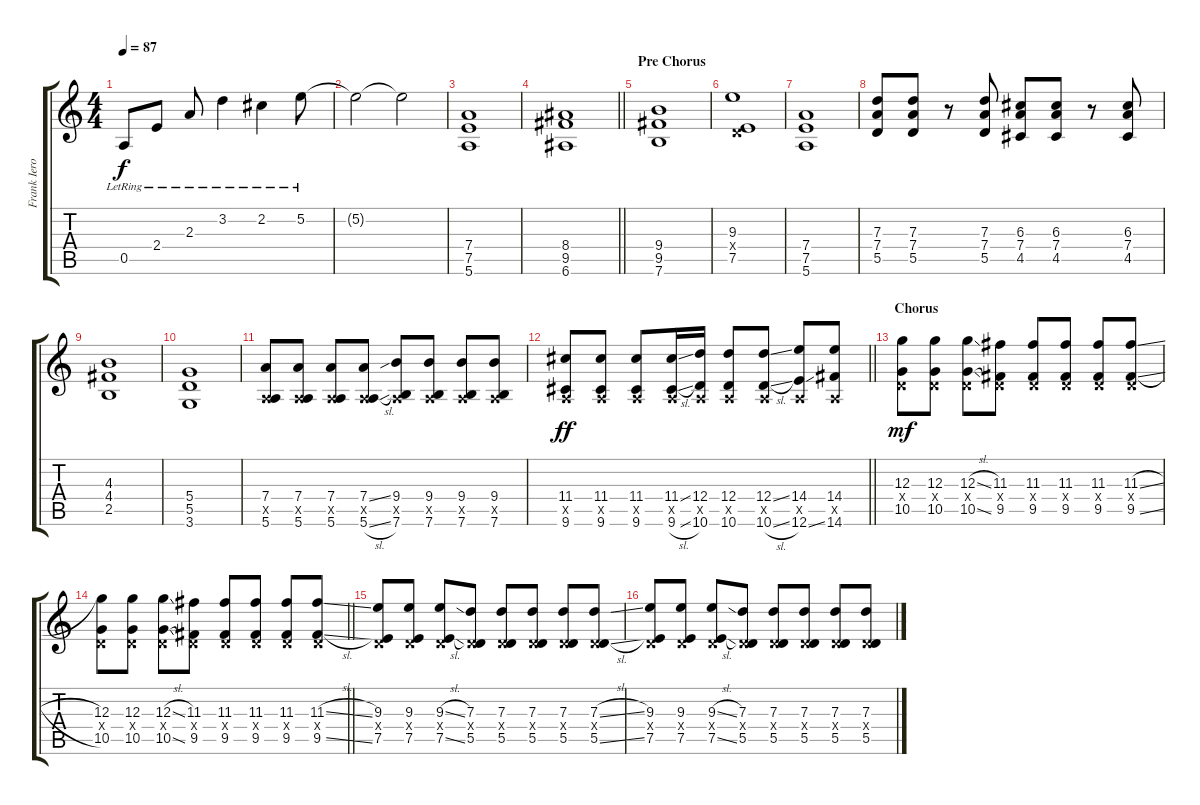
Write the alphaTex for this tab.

\track ("Frank Iero" "Frank Iero") {instrument overdrivenguitar}
\staff {score tabs}
\tuning (E4 B3 G3 D3 A2 E2) {hide}
\ts (4 4)
\tempo 87
\clef g2
\ks c
0.5{lr}.8{dy f} 2.4{lr}.8 2.3{lr}.8 3.2{lr}.4 2.2{lr}.4 5.2{lr}.8 |
5.2{t}.2 5.2{t}.2 |
(7.4 7.5 5.6).1 |
\barLineRight lightlight
(8.4 9.5 6.6).1 |
\section ("" "Pre Chorus")
(9.4 9.5 7.6).1 |
(9.3 0.4{x} 7.5).1 |
(7.4 7.5 5.6).1 |
(7.3 7.4 5.5).8{instrument distortionguitar} (7.3 7.4 5.5).8 r.8 (7.3 7.4 5.5).8 (6.3 7.4 4.5).8 (6.3 7.4 4.5).8 r.8 (6.3 7.4 4.5).8 |
(4.3 4.4 2.5).1{instrument overdrivenguitar} |
(5.4 5.5 3.6).1 |
(7.4 0.5{x} 5.6).8 (7.4 0.5{x} 5.6).8 (7.4 0.5{x} 5.6).8 (7.4{ss} 0.5{x} 5.6{sl}).8 (9.4 0.5{x} 7.6).8 (9.4 0.5{x} 7.6).8 (9.4 0.5{x} 7.6).8 (9.4 0.5{x} 7.6).8 |
\barLineRight lightlight
(11.4 0.5{x} 9.6).8{dy ff} (11.4 0.5{x} 9.6).8 (11.4 0.5{x} 9.6).8 (11.4{ss} 0.5{x} 9.6{sl}).16 (12.4 0.5{x} 10.6).16 (12.4 0.5{x} 10.6).8 (12.4{ss} 0.5{x} 10.6{sl}).8 (14.4 0.5{x} 12.6{ss}).8 (14.4 0.5{x} 14.6).8 |
\section ("" "Chorus ")
(12.3 0.4{x} 10.5).8{dy mf} (12.3 0.4{x} 10.5).8 (12.3{sl} 0.4{x} 10.5{sl}).8 (11.3 0.4{x} 9.5).8 (11.3 0.4{x} 9.5).8 (11.3 0.4{x} 9.5).8 (11.3 0.4{x} 9.5).8 (11.3{sl} 0.4{x} 9.5{sl}).8 |
\barLineRight lightlight
(12.3 0.4{x} 10.5).8 (12.3 0.4{x} 10.5).8 (12.3{sl} 0.4{x} 10.5{sl}).8 (11.3 0.4{x} 9.5).8 (11.3 0.4{x} 9.5).8 (11.3 0.4{x} 9.5).8 (11.3 0.4{x} 9.5).8 (11.3{sl} 0.4{x} 9.5{sl}).8 |
(9.3 0.4{x} 7.5).8 (9.3 0.4{x} 7.5).8 (9.3{sl} 0.4{x} 7.5{sl}).8 (7.3 0.4{x} 5.5).8 (7.3 0.4{x} 5.5).8 (7.3 0.4{x} 5.5).8 (7.3 0.4{x} 5.5).8 (7.3{sl} 0.4{x} 5.5{sl}).8 |
(9.3 0.4{x} 7.5).8 (9.3 0.4{x} 7.5).8 (9.3{sl} 0.4{x} 7.5{sl}).8 (7.3 0.4{x} 5.5).8 (7.3 0.4{x} 5.5).8 (7.3 0.4{x} 5.5).8 (7.3 0.4{x} 5.5).8 (7.3{sl} 0.4{x} 5.5{sl}).8
